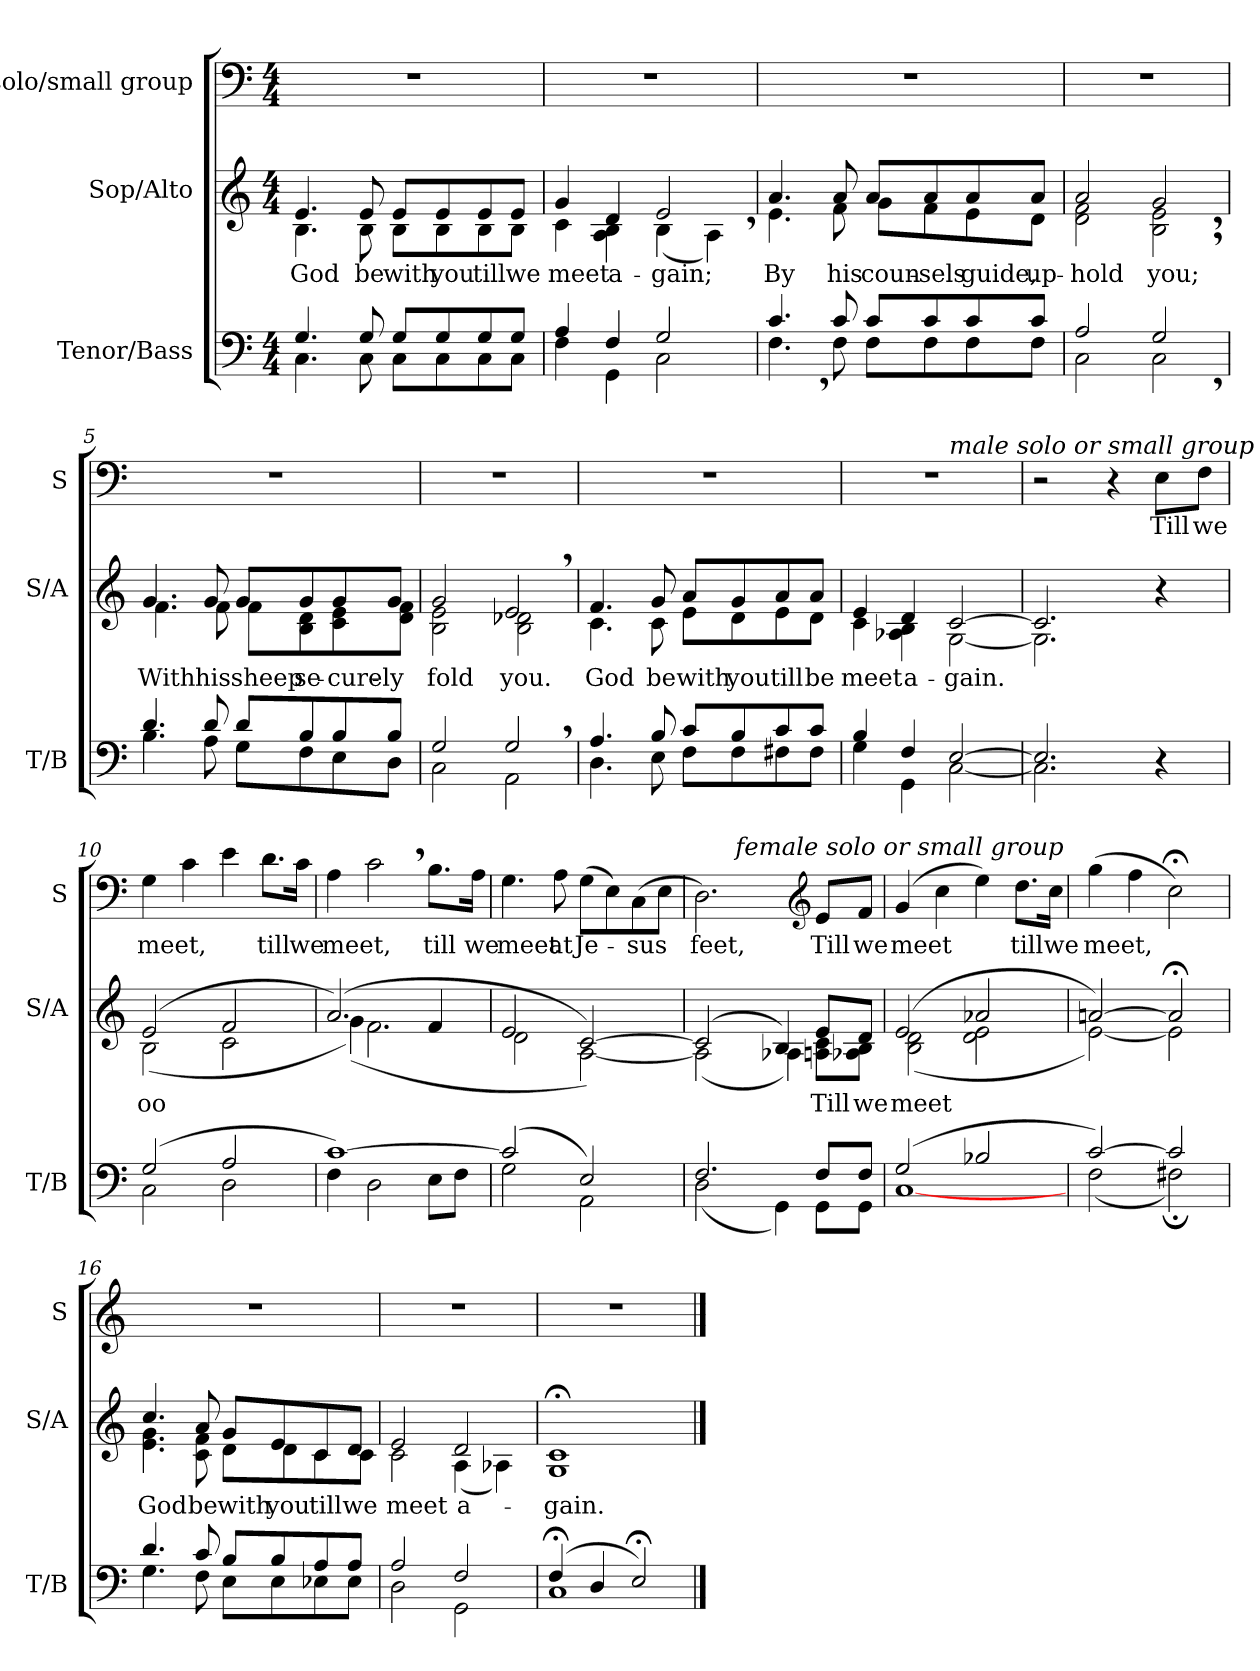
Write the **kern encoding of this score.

**kern	**kern	**text	**kern	**text
*part3	*part2	*part2	*part1	*part1
*staff3	*staff2	*staff2	*staff1	*staff1
*I"Tenor/Bass	*I"Sop/Alto	*	*I"solo/small group	*
*I'T/B	*I'S/A	*	*I'S	*
*clefF4	*clefG2	*	*clefF4	*
*k[]	*k[]	*	*k[]	*
*C:	*C:	*	*C:	*
*M4/4	*M4/4	*	*M4/4	*
=1	=1	=1	=1	=1
*^	*	*	*	*
!	!	!LO:TX:a:t=A Cappella-vocal jazz styling	!	!	!
!	!	!	!LO:LY:b	!	!
*	*	*^	*	*	*
4.G/	4.C\	4.e/	4.B\	God	1r	.
!	!	!	!	!LO:LY:b	!	!
8G/	8C\	8e/	8B\	be	.	.
!	!	!	!	!LO:LY:b	!	!
8G/L	8C\L	8e/L	8B\L	with	.	.
!	!	!	!	!LO:LY:b	!	!
8G/	8C\	8e/	8B\	you	.	.
!	!	!	!	!LO:LY:b	!	!
8G/	8C\	8e/	8B\	till	.	.
!	!	!	!	!LO:LY:b	!	!
8G/J	8C\J	8e/J	8B\J	we	.	.
=2	=2	=2	=2	=2	=2	=2
!	!	!	!	!LO:LY:b	!	!
4A/	4F\	4g/	4c\	meet	1r	.
!	!	!	!	!LO:LY:b	!	!
4F/	4GG\	4d/	4A\ 4B\	a-	.	.
!	!	!	!	!LO:LY:b	!	!
2G/	2C\	2e/	(<4B\	-gain;	.	.
.	.	.	4A,>\)	.	.	.
=3	=3	=3	=3	=3	=3	=3
!	!	!	!	!LO:LY:b	!	!
4.c/	4.F,>\	4.a/	4.e\	By	1r	.
!	!	!	!	!LO:LY:b	!	!
8c/	8F\	8a/	8f\	his	.	.
!	!	!	!	!LO:LY:b	!	!
8c/L	8F\L	8a/L	8g\L	coun-	.	.
!	!	!	!	!LO:LY:b	!	!
8c/	8F\	8a/	8f\	-sels	.	.
!	!	!	!	!LO:LY:b	!	!
8c/	8F\	8a/	8e\	guide,	.	.
!	!	!	!	!LO:LY:b	!	!
8c/J	8F\J	8a/J	8d\J	up-	.	.
=4	=4	=4	=4	=4	=4	=4
!	!	!	!	!LO:LY:b	!	!
2A/	2C\	2a/	2d\ 2f\	-hold	1r	.
!	!	!	!	!LO:LY:b	!	!
2G/	2C,>\	2g/	2B\,> 2e\,>	you;	.	.
=5	=5	=5	=5	=5	=5	=5
!	!	!	!	!LO:LY:b	!	!
4.d/	4.B\	4.g/	4.f\	With	1r	.
!	!	!	!	!LO:LY:b	!	!
8d/	8A\	8g/	8f\	his	.	.
!	!	!	!	!LO:LY:b	!	!
8d/L	8G\L	8g/L	8f\L	sheep	.	.
!	!	!	!	!LO:LY:b	!	!
8B/	8F\	8g/	8B\ 8d\	se-	.	.
!	!	!	!	!LO:LY:b	!	!
8B/	8E\	8g/	8c\ 8e\	-cure-	.	.
!	!	!	!	!LO:LY:b	!	!
8B/J	8D\J	8g/J	8d\ 8f\J	-ly	.	.
!!LO:LB:g=z
=6	=6	=6	=6	=6	=6	=6
!	!	!	!	!LO:LY:b	!	!
2G/	2C\	2g/	2B\ 2e\	fold	1r	.
!	!	!	!	!LO:LY:b	!	!
2G,>/	2AA\	2e,>/	2B\ 2d-X\	you.	.	.
=7	=7	=7	=7	=7	=7	=7
!	!	!	!	!LO:LY:b	!	!
4.A/	4.D\	4.f/	4.c\	God	1r	.
!	!	!	!	!LO:LY:b	!	!
8B/	8E\	8g/	8c\	be	.	.
!	!	!	!	!LO:LY:b	!	!
8c/L	8F\L	8a/L	8e\L	with	.	.
!	!	!	!	!LO:LY:b	!	!
8B/	8F\	8g/	8d\	you	.	.
!	!	!	!	!LO:LY:b	!	!
8c/	8F#X\	8a/	8e\	till	.	.
!	!	!	!	!LO:LY:b	!	!
8c/J	8F#\J	8a/J	8d\J	be	.	.
=8	=8	=8	=8	=8	=8	=8
!	!	!	!	!LO:LY:b	!	!
*	*	*	*	*	*^	*
4B/	4G\	4e/	4c\	meet	1r	2ryy	.
!	!	!	!	!LO:LY:b	!	!	!
4F/	4GG\	4d/	4A-X\ 4B\	a-	.	.	.
!	!	!	!	!	!	!LO:TX:a:i:t=male solo or small group	!
!	!	!	!	!LO:LY:b	!	!	!
[>2E/	[<2C\	[>2c/	[<2G\	-gain.	.	2ryy	.
*	*	*	*	*	*v	*v	*
=9	=9	=9	=9	=9	=9	=9
2.E/]	2.C\]	2.c/]	2.G\]	.	2r	.
.	.	.	.	.	4r	.
!	!	!	!	!	!	!LO:LY:b
4r	4ryy	4r	4ryy	.	8E\L	Till
!	!	!	!	!	!	!LO:LY:b
.	.	.	.	.	8F\J	we
=10	=10	=10	=10	=10	=10	=10
!	!	!	!	!LO:LY:b	!	!LO:LY:b
(2G/	2C\	(2e/	(<2B\	oo	4G\	meet,
.	.	.	.	.	4c\	.
2A/	2D\	2f/	2c\	.	4e\	.
!	!	!	!	!	!	!LO:LY:b
.	.	.	.	.	8.d\L	till
!	!	!	!	!	!	!LO:LY:b
.	.	.	.	.	16c\Jk	we
=11	=11	=11	=11	=11	=11	=11
!	!	!	!	!	!	!LO:LY:b
[>1c)	4F\	(2.a/)	(<4g\)	.	4A\	meet,
.	2D\	.	2.f\	.	2c,>\	.
!	!	!	!	!	!	!LO:LY:b
.	8E\L	4f/	.	.	8.B\L	till
.	8F\J	.	.	.	.	.
!	!	!	!	!	!	!LO:LY:b
.	.	.	.	.	16A\Jk	we
=12	=12	=12	=12	=12	=12	=12
!	!	!	!	!	!	!LO:LY:b
(2c/]	2G\	2e/	2d\	.	4.G\	meet
!	!	!	!	!	!	!LO:LY:b
.	.	.	.	.	8A\	at
!	!	!	!	!	!	!LO:LY:b
2E/)	2AA\	[>2c/))	[<2A\	.	(>8G\L	Je-
.	.	.	.	.	8E\)	.
!	!	!	!	!	!	!LO:LY:b
.	.	.	.	.	(>8C\	-sus
.	.	.	.	.	8E\J	.
!!LO:LB:g=z
=13	=13	=13	=13	=13	=13	=13
!	!	!	!	!	!	!LO:LY:b
*	*	*	*	*	*^	*
2.F/	(<2D\	(2c/]	(<2A\]	.	2.D\)	4ryy	feet,
!	!	!	!	!	!	!LO:TX:a:i:t=female solo or small group	!
.	.	.	.	.	.	2.ryy	.
.	4GG\)	4B/)	4A-X\)	.	.	.	.
*	*	*	*	*	*clefG2	*	*
!	!	!	!	!LO:LY:b	!	!	!LO:LY:b
8F/L	8GG\L	8e/L	8An\ 8c\L	Till	8e/L	.	Till
!	!	!	!	!LO:LY:b	!	!	!LO:LY:b
8F/J	8GG\J	8d/J	8A-X\ 8B\J	we	8f/J	.	we
=14	=14	=14	=14	=14	=14	=14	=14
!	!	!	!	!LO:LY:b	!	!	!LO:LY:b
*	*	*	*	*	*v	*v	*
(2G/	[<1C	(2e/	(2B\ 2d\	meet	(4g/	meet
.	.	.	.	.	4cc\	.
2B-X/	.	2a-X/	2d\ 2e\	.	4ee\)	.
!	!	!	!	!	!	!LO:LY:b
.	.	.	.	.	8.dd\L	till
!	!	!	!	!	!	!LO:LY:b
.	.	.	.	.	16cc\Jk	we
=15	=15	=15	=15	=15	=15	=15
!	!	!	!	!	!	!LO:LY:b
[>2c/)	(<2F\	[>2ani/)	[<2e\)	.	(>4gg\	meet,
.	.	.	.	.	4ff\	.
2c/]	2F#X;\)	2a;</]	2e\]	.	2cc;<\)	.
=16	=16	=16	=16	=16	=16	=16
!	!	!	!	!LO:LY:b	!	!
4.d/	4.G\	4.cc/	4.e\ 4.g\	God	1r	.
!	!	!	!	!LO:LY:b	!	!
8c/	8F\	8a/	8c\ 8f\	be	.	.
!	!	!	!	!LO:LY:b	!	!
8B/L	8E\L	8g/L	8d\L	with	.	.
!	!	!	!	!LO:LY:b	!	!
8B/	8E\	8e/	8d\	you	.	.
!	!	!	!	!LO:LY:b	!	!
8A/	8E-X\	8c/	8c\	till	.	.
!	!	!	!	!LO:LY:b	!	!
8A/J	8E-\J	8d/J	8c\J	we	.	.
=17	=17	=17	=17	=17	=17	=17
!	!	!	!	!LO:LY:b	!	!
2A/	2D\	2e/	2c\	meet	1r	.
!	!	!	!	!LO:LY:b	!	!
2F/	2GG\	2d/	(<4A\	a-	.	.
.	.	.	4A-X\)	.	.	.
=18	=18	=18	=18	=18	=18	=18
!	!	!	!	!LO:LY:b	!	!
(4F;/	1C	1c;<	1G	-gain.	1r	.
4D/	.	.	.	.	.	.
2E;</)	.	.	.	.	.	.
*v	*v	*	*	*	*	*
*	*v	*v	*	*	*
==	==	==	==	==
*-	*-	*-	*-	*-
